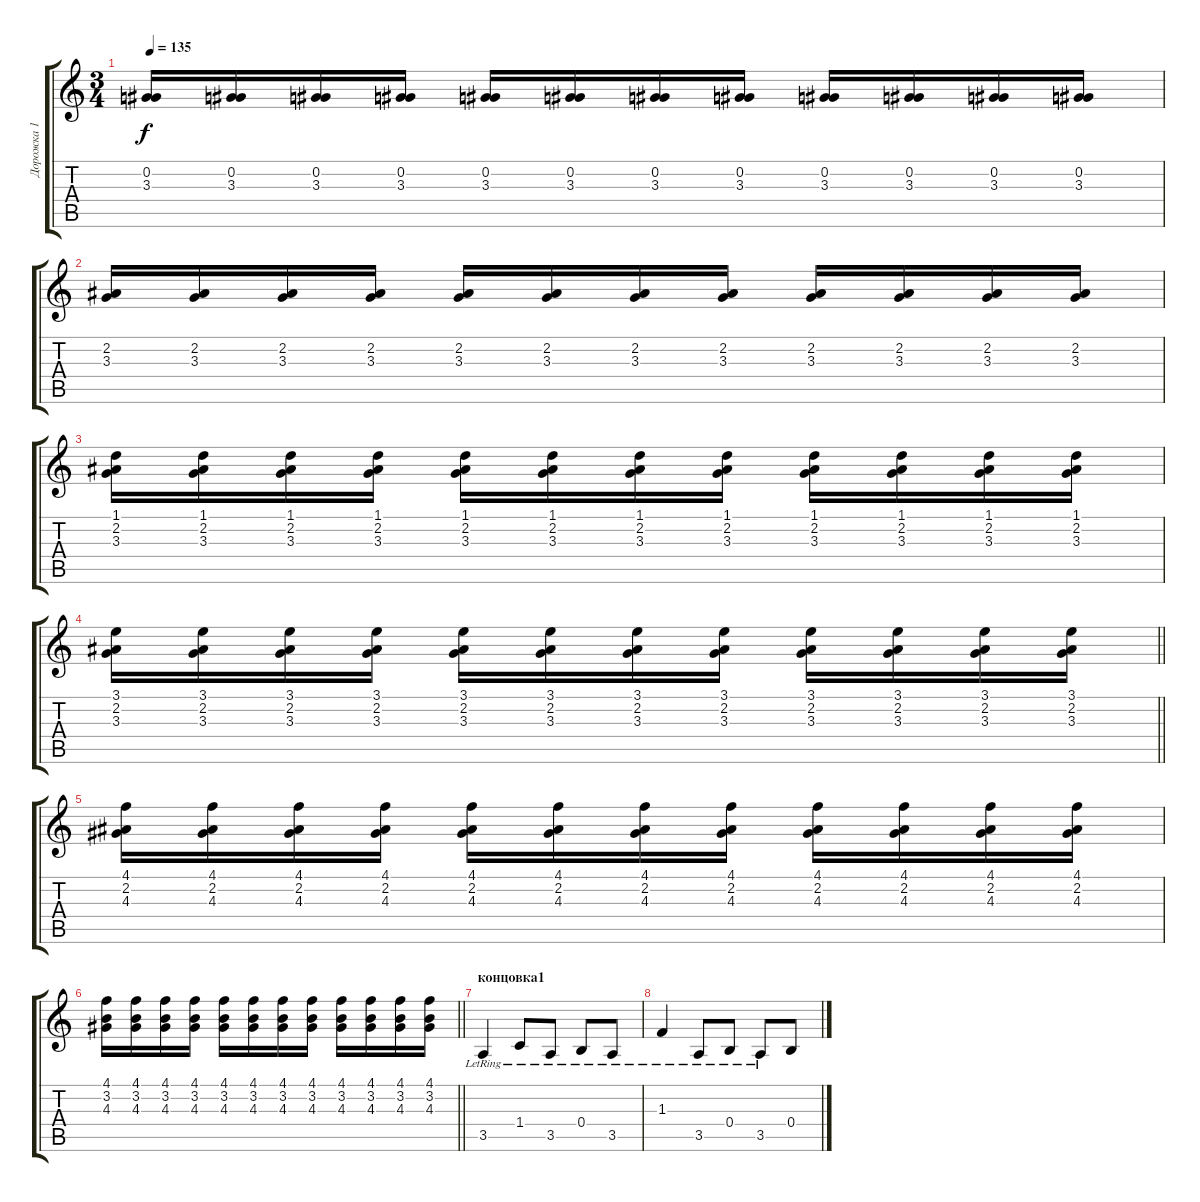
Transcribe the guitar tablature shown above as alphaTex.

\track ("Дорожка 1" "Дорожка 1") {instrument distortionguitar}
\staff {score tabs}
\tuning (Db4 Ab3 E3 B2 Gb2 Db2) {hide}
\ts (3 4)
\tempo 135
\clef g2
\ks c
(0.2 3.3).16{dy f} (0.2 3.3).16 (0.2 3.3).16 (0.2 3.3).16 (0.2 3.3).16 (0.2 3.3).16 (0.2 3.3).16 (0.2 3.3).16 (0.2 3.3).16 (0.2 3.3).16 (0.2 3.3).16 (0.2 3.3).16 |
(2.2 3.3).16 (2.2 3.3).16 (2.2 3.3).16 (2.2 3.3).16 (2.2 3.3).16 (2.2 3.3).16 (2.2 3.3).16 (2.2 3.3).16 (2.2 3.3).16 (2.2 3.3).16 (2.2 3.3).16 (2.2 3.3).16 |
(1.1 2.2 3.3).16 (1.1 2.2 3.3).16 (1.1 2.2 3.3).16 (1.1 2.2 3.3).16 (1.1 2.2 3.3).16 (1.1 2.2 3.3).16 (1.1 2.2 3.3).16 (1.1 2.2 3.3).16 (1.1 2.2 3.3).16 (1.1 2.2 3.3).16 (1.1 2.2 3.3).16 (1.1 2.2 3.3).16 |
\barLineRight lightlight
(3.1 2.2 3.3).16 (3.1 2.2 3.3).16 (3.1 2.2 3.3).16 (3.1 2.2 3.3).16 (3.1 2.2 3.3).16 (3.1 2.2 3.3).16 (3.1 2.2 3.3).16 (3.1 2.2 3.3).16 (3.1 2.2 3.3).16 (3.1 2.2 3.3).16 (3.1 2.2 3.3).16 (3.1 2.2 3.3).16 |
(4.1 2.2 4.3).16 (4.1 2.2 4.3).16 (4.1 2.2 4.3).16 (4.1 2.2 4.3).16 (4.1 2.2 4.3).16 (4.1 2.2 4.3).16 (4.1 2.2 4.3).16 (4.1 2.2 4.3).16 (4.1 2.2 4.3).16 (4.1 2.2 4.3).16 (4.1 2.2 4.3).16 (4.1 2.2 4.3).16 |
\barLineRight lightlight
(4.1 3.2 4.3).16 (4.1 3.2 4.3).16 (4.1 3.2 4.3).16 (4.1 3.2 4.3).16 (4.1 3.2 4.3).16 (4.1 3.2 4.3).16 (4.1 3.2 4.3).16 (4.1 3.2 4.3).16 (4.1 3.2 4.3).16 (4.1 3.2 4.3).16 (4.1 3.2 4.3).16 (4.1 3.2 4.3).16 |
\section ("" "концовка1")
3.5{lr}.4{volume 14} 1.4{lr}.8 3.5{lr}.8 0.4{lr}.8 3.5{lr}.8 |
1.3{lr}.4 3.5{lr}.8 0.4{lr}.8 3.5{lr}.8 0.4.8
